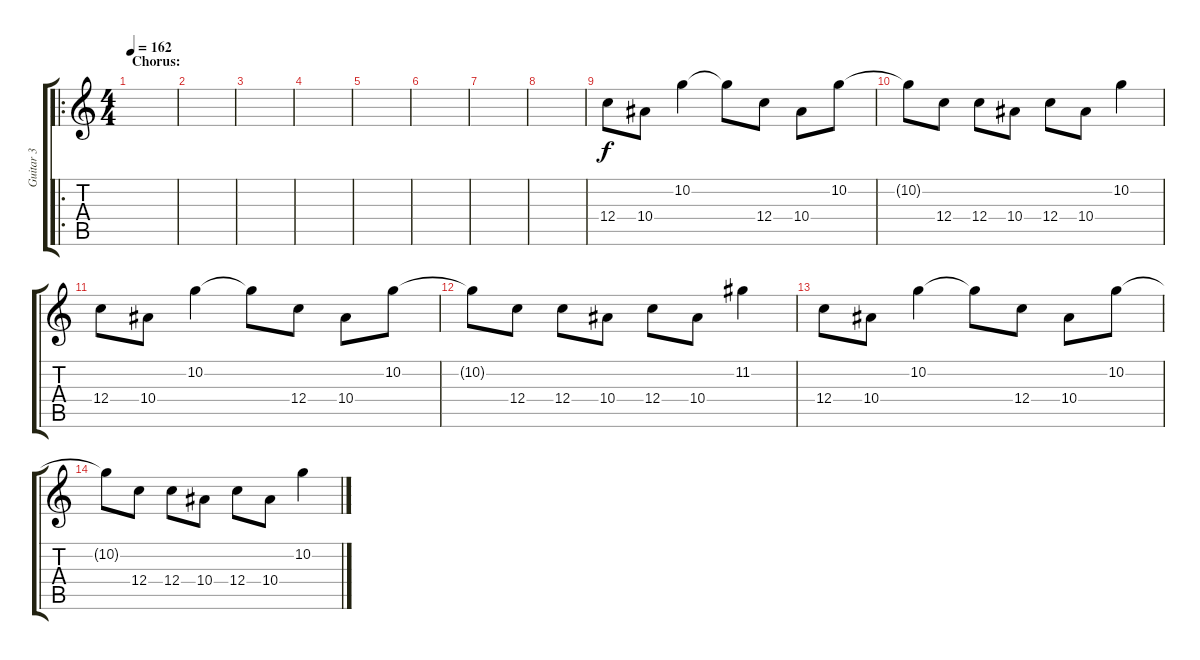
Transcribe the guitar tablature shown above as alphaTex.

\track ("Guitar 3" "Guitar 3") {instrument distortionguitar}
\staff {score tabs}
\tuning (D4 A3 F3 C3 G2 C2) {hide}
\ro
\ts (4 4)
\section ("" "Chorus:")
\tempo 162
\clef g2
\ks c
|
|
|
|
|
|
|
|
12.4.8{volume 12} 10.4.8 10.2.4 10.2{t}.8 12.4.8 10.4.8 10.2.8 |
10.2{t}.8 12.4.8 12.4.8 10.4.8 12.4.8 10.4.8 10.2.4 |
12.4.8 10.4.8 10.2.4 10.2{t}.8 12.4.8 10.4.8 10.2.8 |
10.2{t}.8 12.4.8 12.4.8 10.4.8 12.4.8 10.4.8 11.2.4 |
12.4.8 10.4.8 10.2.4 10.2{t}.8 12.4.8 10.4.8 10.2.8 |
10.2{t}.8 12.4.8 12.4.8 10.4.8 12.4.8 10.4.8 10.2.4
